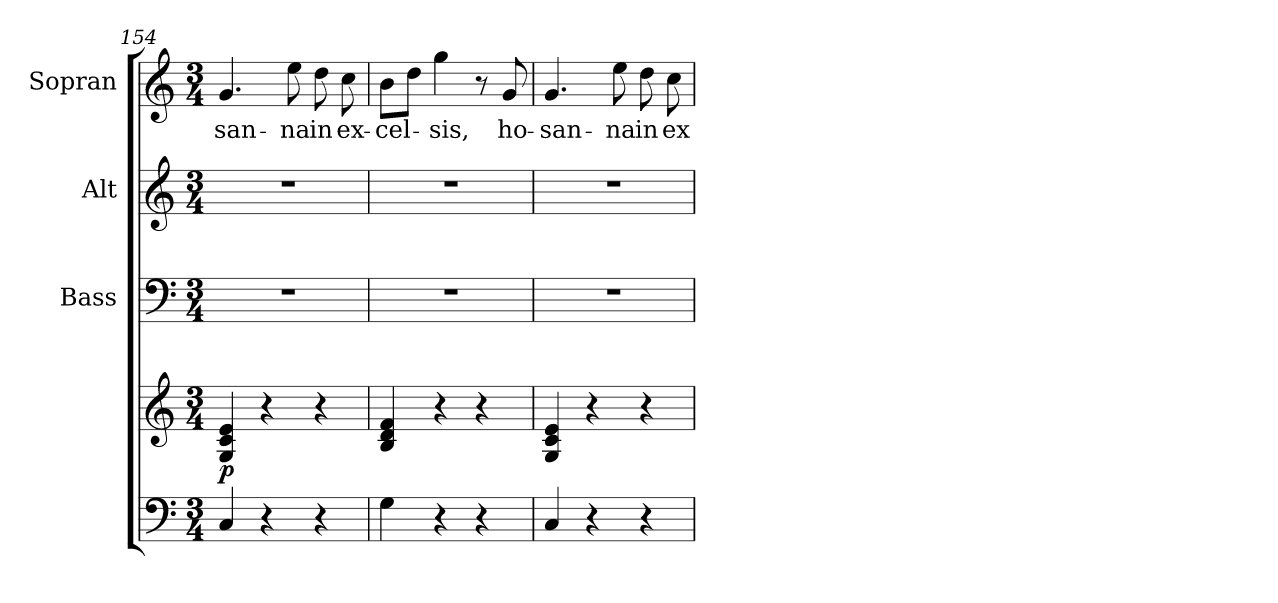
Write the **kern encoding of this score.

**kern	**kern	**dynam	**kern	**kern	**kern	**text
*part4	*part4	*part4	*part3	*part2	*part1	*part1
*staff5	*staff4	*staff4/5	*staff3	*staff2	*staff1	*staff1
*	*	*	*I"Bass	*I"Alt	*I"Sopran	*
*	*	*	*I'B.	*I'A.	*I'S.	*
*clefF4	*clefG2	*	*clefF4	*clefG2	*clefG2	*
*k[]	*k[]	*	*k[]	*k[]	*k[]	*
*C:	*C:	*	*C:	*C:	*C:	*
*M3/4	*M3/4	*	*M3/4	*M3/4	*M3/4	*
=154	=154	=154	=154	=154	=154	=154
!	!	!LO:DY:b	!	!	!	!LO:LY:b
4C/	4G/ 4c/ 4e/	p	2.r	2.r	4.g/	-san-
4r	4r	.	.	.	.	.
!	!	!	!	!	!	!LO:LY:b
.	.	.	.	.	8ee\	-na
!	!	!	!	!	!	!LO:LY:b
4r	4r	.	.	.	8dd\	in
!	!	!	!	!	!	!LO:LY:b
.	.	.	.	.	8cc\	ex-
!!LO:LB:g=z
=155	=155	=155	=155	=155	=155	=155
!	!	!	!	!	!	!LO:LY:b
4G\	4B/ 4d/ 4f/	.	2.r	2.r	8b\L	-cel-
.	.	.	.	.	8dd\J	.
!	!	!	!	!	!	!LO:LY:b
4r	4r	.	.	.	4gg\	-sis,
4r	4r	.	.	.	8r	.
!	!	!	!	!	!	!LO:LY:b
.	.	.	.	.	8g/	ho-
=156	=156	=156	=156	=156	=156	=156
!	!	!	!	!	!	!LO:LY:b
4C/	4G/ 4c/ 4e/	.	2.r	2.r	4.g/	-san-
4r	4r	.	.	.	.	.
!	!	!	!	!	!	!LO:LY:b
.	.	.	.	.	8ee\	-na
!	!	!	!	!	!	!LO:LY:b
4r	4r	.	.	.	8dd\	in
!	!	!	!	!	!	!LO:LY:b
.	.	.	.	.	8cc\	ex-
=	=	=	=	=	=	=
*-	*-	*-	*-	*-	*-	*-
